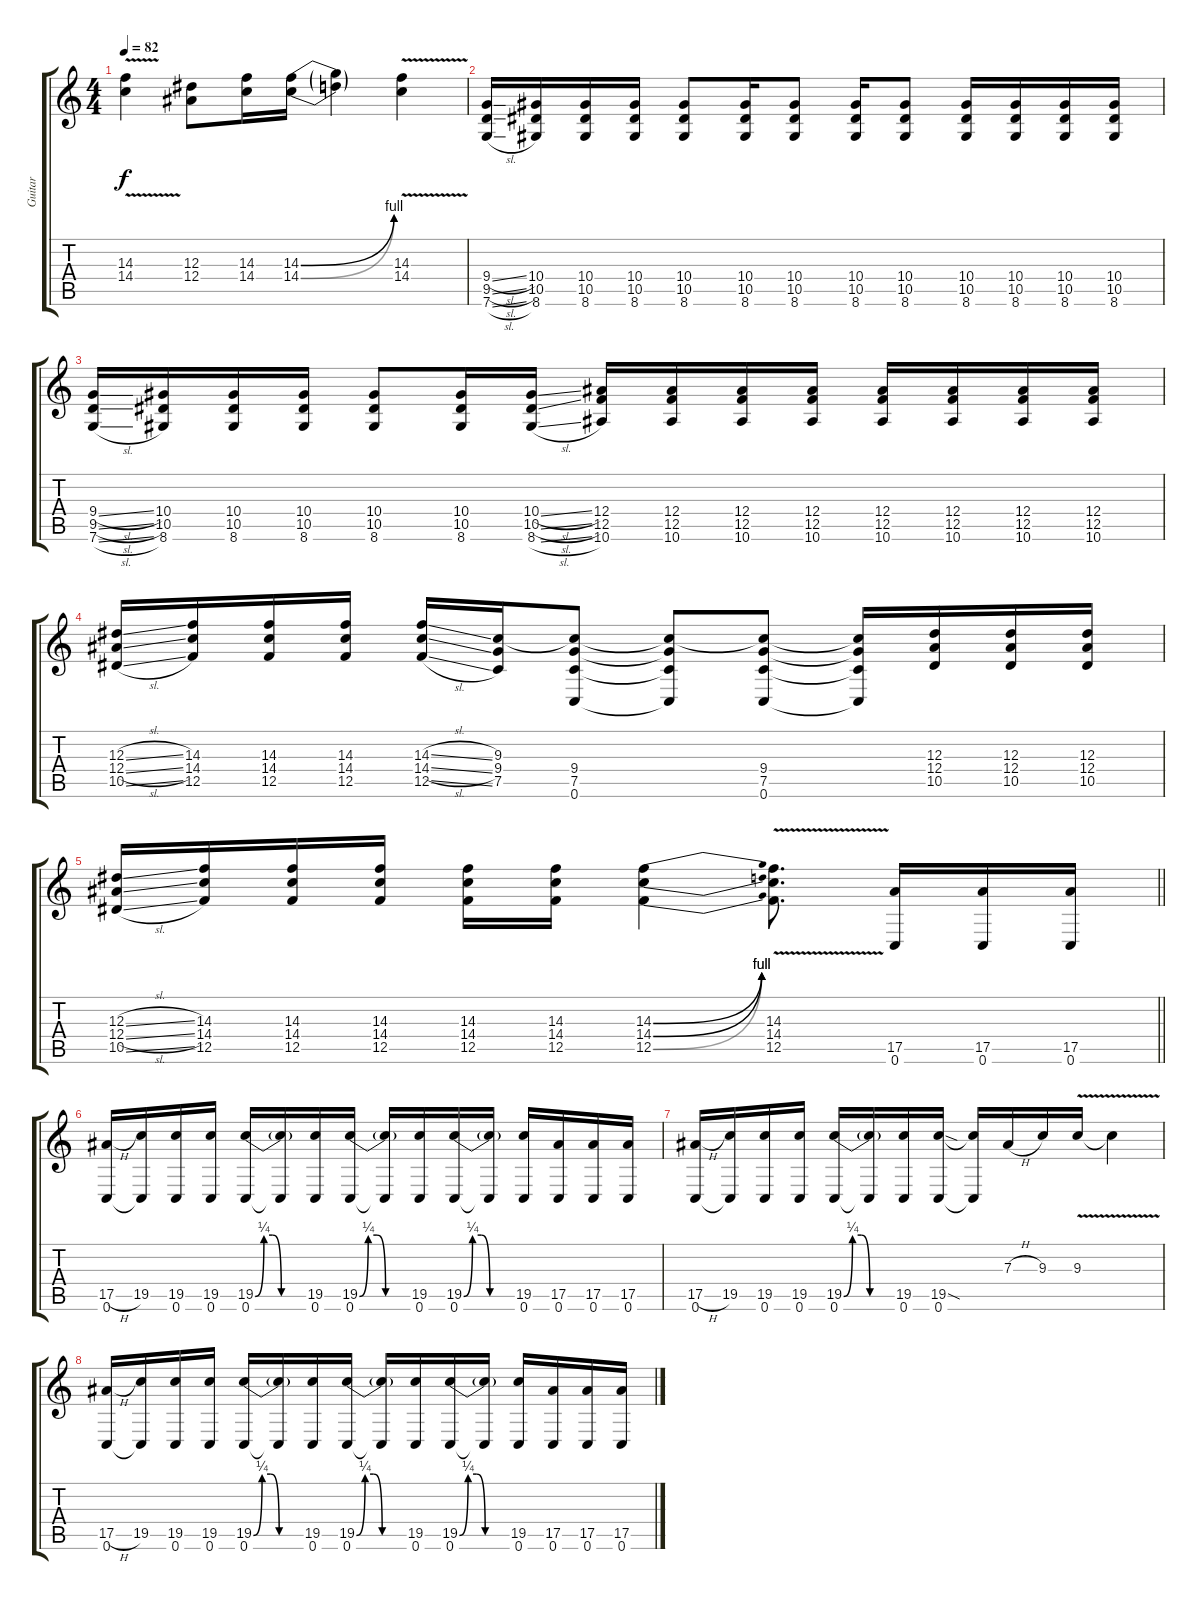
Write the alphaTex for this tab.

\track ("Guitar" "Guitar") {instrument distortionguitar}
\staff {score tabs}
\tuning (C4 G3 Eb3 Bb2 F2 C2) {hide}
\ts (4 4)
\tempo 82
\clef g2
\ks c
(14.3{v} 14.4{v}).4{dy f} (12.3 12.4).8 (14.3 14.4).16 (14.3{be (bend 0 0 60 4)} 14.4{be (bend 0 0 60 4)}).16 (14.3{t} 14.4{t}).4 (14.3{v} 14.4{v}).4 |
(9.4{sl} 9.5{sl} 7.6{sl}).16 (10.4 10.5 8.6).16 (10.4 10.5 8.6).16 (10.4 10.5 8.6).16 (10.4 10.5 8.6).8 (10.4 10.5 8.6).16 (10.4 10.5 8.6).8 (10.4 10.5 8.6).16 (10.4 10.5 8.6).8 (10.4 10.5 8.6).16 (10.4 10.5 8.6).16 (10.4 10.5 8.6).16 (10.4 10.5 8.6).16 |
(9.4{sl} 9.5{sl} 7.6{sl}).16 (10.4 10.5 8.6).16 (10.4 10.5 8.6).16 (10.4 10.5 8.6).16 (10.4 10.5 8.6).8 (10.4 10.5 8.6).16 (10.4{sl} 10.5{sl} 8.6{sl}).16 (12.4 12.5 10.6).16 (12.4 12.5 10.6).16 (12.4 12.5 10.6).16 (12.4 12.5 10.6).16 (12.4 12.5 10.6).16 (12.4 12.5 10.6).16 (12.4 12.5 10.6).16 (12.4 12.5 10.6).16 |
(12.3{sl} 12.4{sl} 10.5{sl}).16 (14.3 14.4 12.5).16 (14.3 14.4 12.5).16 (14.3 14.4 12.5).16 (14.3{sl} 14.4{sl} 12.5{sl}).16 (9.3 9.4 7.5).16 (9.3{t} 9.4 7.5 0.6).8 (9.3{t} 9.4{t} 7.5{t} 0.6{t}).8 (9.3{t} 9.4 7.5 0.6).8 (9.3{t} 9.4{t} 7.5{t} 0.6{t}).16 (12.3 12.4 10.5).16 (12.3 12.4 10.5).16 (12.3 12.4 10.5).16 |
\barLineRight lightlight
(12.3{sl} 12.4{sl} 10.5{sl}).16 (14.3 14.4 12.5).16 (14.3 14.4 12.5).16 (14.3 14.4 12.5).16 (14.3 14.4 12.5).16 (14.3 14.4 12.5).16 (14.3{be (bend 0 0 60 4)} 14.4{be (bend 0 0 60 4)} 12.5{be (bend 0 0 60 4)}).4 (14.3{v} 14.4{v} 12.5{v}).8{d} (17.5 0.6).16 (17.5 0.6).16 (17.5 0.6).16 |
(17.5{h} 0.6).16 (19.5 0.6{t}).16 (19.5 0.6).16 (19.5 0.6).16 (19.5{be (custom 0 0 10 1 20 1 30 0 60 0)} 0.6).16 (19.5{t} 0.6{t}).16 (19.5 0.6).16 (19.5{be (custom 0 0 10 1 20 1 30 0 60 0)} 0.6).16 (19.5{t} 0.6{t}).16 (19.5 0.6).16 (19.5{be (custom 0 0 10 1 20 1 30 0 60 0)} 0.6).16 (19.5{t} 0.6{t}).16 (19.5 0.6).16 (17.5 0.6).16 (17.5 0.6).16 (17.5 0.6).16 |
(17.5{h} 0.6).16 (19.5 0.6{t}).16 (19.5 0.6).16 (19.5 0.6).16 (19.5{be (custom 0 0 10 1 20 1 30 0 60 0)} 0.6).16 (19.5{t} 0.6{t}).16 (19.5 0.6).16 (19.5{sod} 0.6).16 (19.5{t} 0.6{t}).16 7.3{h}.16 9.3.16 9.3{v}.16 9.3{t}.4 |
(17.5{h} 0.6).16 (19.5 0.6{t}).16 (19.5 0.6).16 (19.5 0.6).16 (19.5{be (custom 0 0 10 1 20 1 30 0 60 0)} 0.6).16 (19.5{t} 0.6{t}).16 (19.5 0.6).16 (19.5{be (custom 0 0 10 1 20 1 30 0 60 0)} 0.6).16 (19.5{t} 0.6{t}).16 (19.5 0.6).16 (19.5{be (custom 0 0 10 1 20 1 30 0 60 0)} 0.6).16 (19.5{t} 0.6{t}).16 (19.5 0.6).16 (17.5 0.6).16 (17.5 0.6).16 (17.5 0.6).16
